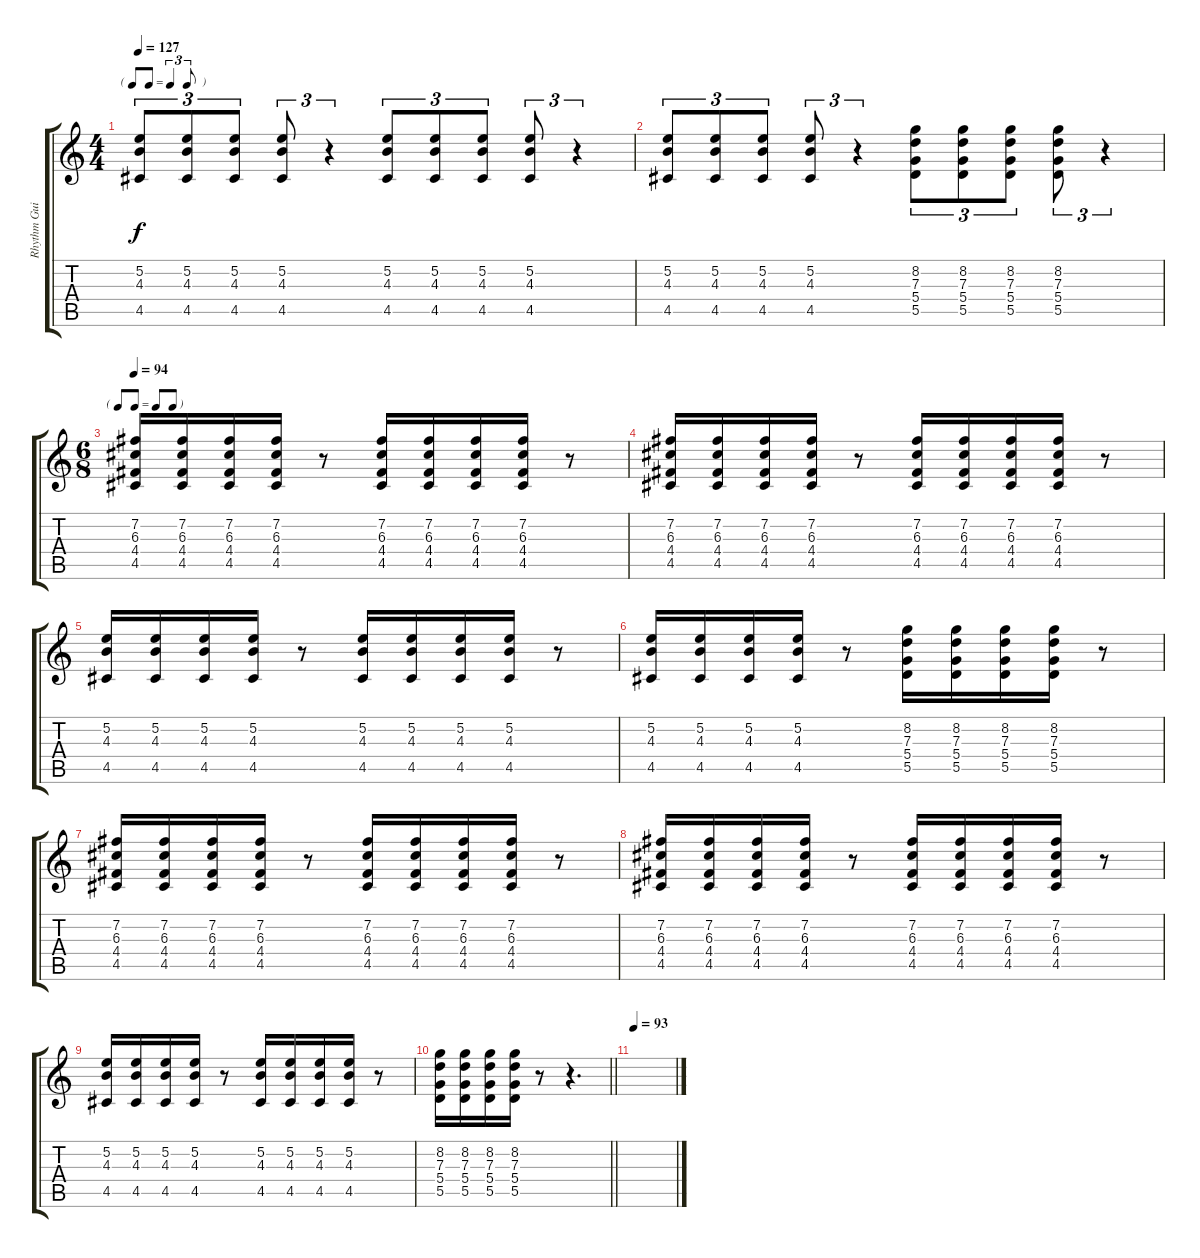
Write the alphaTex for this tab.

\track ("Rhythm Guitar 1 [Mikael Akerfeldt + Pete" "Rhythm Gui") {instrument distortionguitar}
\staff {score tabs}
\tuning (E4 B3 G3 D3 A2 E2) {hide}
\ts (4 4)
\tf triplet8th
\tempo 127
\clef g2
\ks c
(5.2 4.3 4.5).8{tu (3 2) dy f} (5.2 4.3 4.5).8{tu (3 2)} (5.2 4.3 4.5).8{tu (3 2)} (5.2 4.3 4.5).8{tu (3 2)} r.4{tu (3 2)} (5.2 4.3 4.5).8{tu (3 2)} (5.2 4.3 4.5).8{tu (3 2)} (5.2 4.3 4.5).8{tu (3 2)} (5.2 4.3 4.5).8{tu (3 2)} r.4{tu (3 2)} |
(5.2 4.3 4.5).8{tu (3 2)} (5.2 4.3 4.5).8{tu (3 2)} (5.2 4.3 4.5).8{tu (3 2)} (5.2 4.3 4.5).8{tu (3 2)} r.4{tu (3 2)} (8.2 7.3 5.4 5.5).8{tu (3 2)} (8.2 7.3 5.4 5.5).8{tu (3 2)} (8.2 7.3 5.4 5.5).8{tu (3 2)} (8.2 7.3 5.4 5.5).8{tu (3 2)} r.4{tu (3 2)} |
\ts (6 8)
\tf none
\tempo 94
(7.2 6.3 4.4 4.5).16 (7.2 6.3 4.4 4.5).16 (7.2 6.3 4.4 4.5).16 (7.2 6.3 4.4 4.5).16 r.8 (7.2 6.3 4.4 4.5).16 (7.2 6.3 4.4 4.5).16 (7.2 6.3 4.4 4.5).16 (7.2 6.3 4.4 4.5).16 r.8 |
(7.2 6.3 4.4 4.5).16 (7.2 6.3 4.4 4.5).16 (7.2 6.3 4.4 4.5).16 (7.2 6.3 4.4 4.5).16 r.8 (7.2 6.3 4.4 4.5).16 (7.2 6.3 4.4 4.5).16 (7.2 6.3 4.4 4.5).16 (7.2 6.3 4.4 4.5).16 r.8 |
(5.2 4.3 4.5).16 (5.2 4.3 4.5).16 (5.2 4.3 4.5).16 (5.2 4.3 4.5).16 r.8 (5.2 4.3 4.5).16 (5.2 4.3 4.5).16 (5.2 4.3 4.5).16 (5.2 4.3 4.5).16 r.8 |
(5.2 4.3 4.5).16 (5.2 4.3 4.5).16 (5.2 4.3 4.5).16 (5.2 4.3 4.5).16 r.8 (8.2 7.3 5.4 5.5).16 (8.2 7.3 5.4 5.5).16 (8.2 7.3 5.4 5.5).16 (8.2 7.3 5.4 5.5).16 r.8 |
(7.2 6.3 4.4 4.5).16 (7.2 6.3 4.4 4.5).16 (7.2 6.3 4.4 4.5).16 (7.2 6.3 4.4 4.5).16 r.8 (7.2 6.3 4.4 4.5).16 (7.2 6.3 4.4 4.5).16 (7.2 6.3 4.4 4.5).16 (7.2 6.3 4.4 4.5).16 r.8 |
(7.2 6.3 4.4 4.5).16 (7.2 6.3 4.4 4.5).16 (7.2 6.3 4.4 4.5).16 (7.2 6.3 4.4 4.5).16 r.8 (7.2 6.3 4.4 4.5).16 (7.2 6.3 4.4 4.5).16 (7.2 6.3 4.4 4.5).16 (7.2 6.3 4.4 4.5).16 r.8 |
(5.2 4.3 4.5).16 (5.2 4.3 4.5).16 (5.2 4.3 4.5).16 (5.2 4.3 4.5).16 r.8 (5.2 4.3 4.5).16 (5.2 4.3 4.5).16 (5.2 4.3 4.5).16 (5.2 4.3 4.5).16 r.8 |
\barLineRight lightlight
(8.2 7.3 5.4 5.5).16 (8.2 7.3 5.4 5.5).16 (8.2 7.3 5.4 5.5).16 (8.2 7.3 5.4 5.5).16 r.8 r.4{d} |
\tempo 93
